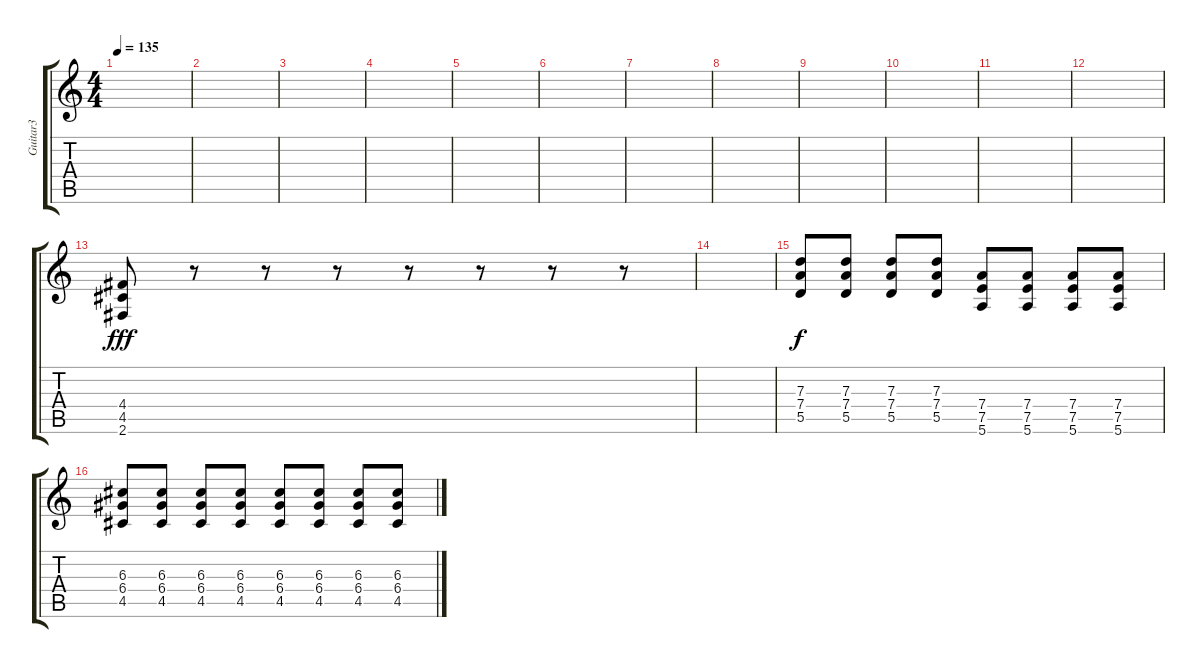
\track ("Guitar3" "Guitar3") {instrument overdrivenguitar}
\staff {score tabs}
\tuning (E4 B3 G3 D3 A2 E2) {hide}
\ts (4 4)
\tempo 135
\clef g2
\ks c
|
|
|
|
|
|
|
|
|
|
|
|
(4.4 4.5 2.6).8{dy fff volume 13} r.8 r.8 r.8 r.8 r.8 r.8 r.8 |
|
(7.3 7.4 5.5).8{dy f} (7.3 7.4 5.5).8 (7.3 7.4 5.5).8 (7.3 7.4 5.5).8 (7.4 7.5 5.6).8 (7.4 7.5 5.6).8 (7.4 7.5 5.6).8 (7.4 7.5 5.6).8 |
(6.3 6.4 4.5).8 (6.3 6.4 4.5).8 (6.3 6.4 4.5).8 (6.3 6.4 4.5).8 (6.3 6.4 4.5).8 (6.3 6.4 4.5).8 (6.3 6.4 4.5).8 (6.3 6.4 4.5).8
